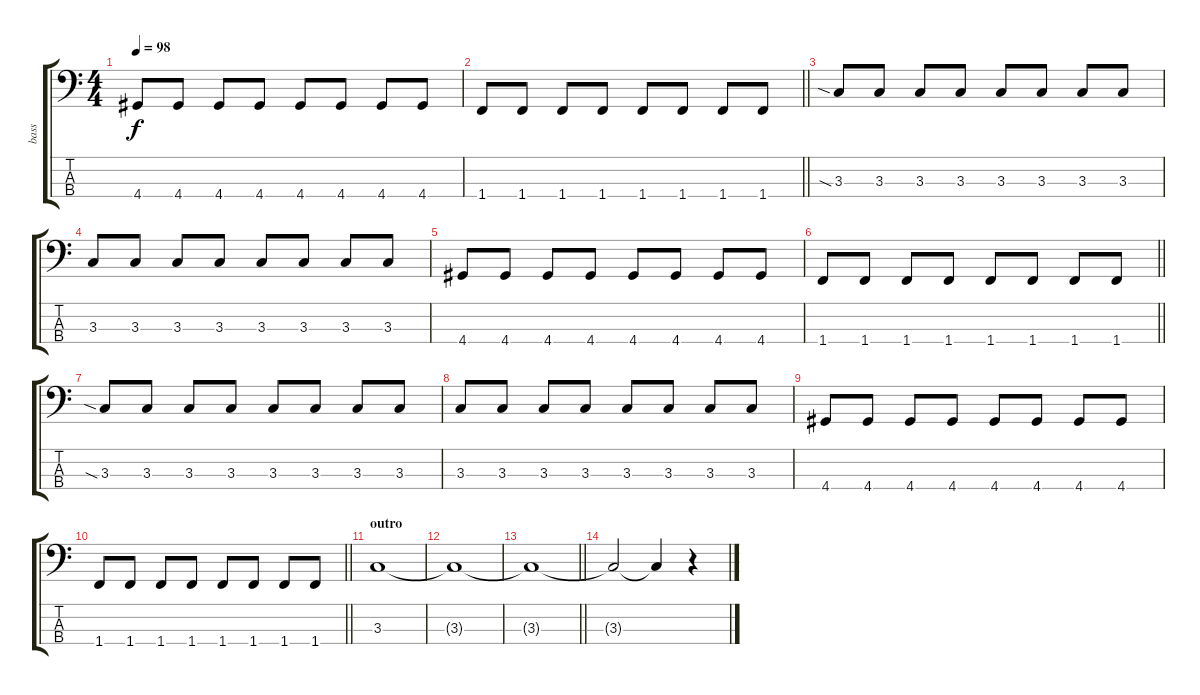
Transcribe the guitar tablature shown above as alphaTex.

\track ("bass " "bass ") {instrument electricguitarjazz}
\staff {score tabs}
\tuning (G2 D2 A1 E1) {hide}
\ts (4 4)
\tempo 98
\clef f4
\ks c
4.4.8{dy f} 4.4.8 4.4.8 4.4.8 4.4.8 4.4.8 4.4.8 4.4.8 |
\barLineRight lightlight
1.4.8 1.4.8 1.4.8 1.4.8 1.4.8 1.4.8 1.4.8 1.4.8 |
3.3{sia}.8 3.3.8 3.3.8 3.3.8 3.3.8 3.3.8 3.3.8 3.3.8 |
3.3.8 3.3.8 3.3.8 3.3.8 3.3.8 3.3.8 3.3.8 3.3.8 |
4.4.8 4.4.8 4.4.8 4.4.8 4.4.8 4.4.8 4.4.8 4.4.8 |
\barLineRight lightlight
1.4.8 1.4.8 1.4.8 1.4.8 1.4.8 1.4.8 1.4.8 1.4.8 |
3.3{sia}.8 3.3.8 3.3.8 3.3.8 3.3.8 3.3.8 3.3.8 3.3.8 |
3.3.8 3.3.8 3.3.8 3.3.8 3.3.8 3.3.8 3.3.8 3.3.8 |
4.4.8 4.4.8 4.4.8 4.4.8 4.4.8 4.4.8 4.4.8 4.4.8 |
\barLineRight lightlight
1.4.8 1.4.8 1.4.8 1.4.8 1.4.8 1.4.8 1.4.8 1.4.8 |
\section ("" "outro")
3.3.1 |
3.3{t}.1 |
\barLineRight lightlight
3.3{t}.1 |
3.3{t}.2 3.3{t}.4 r.4
